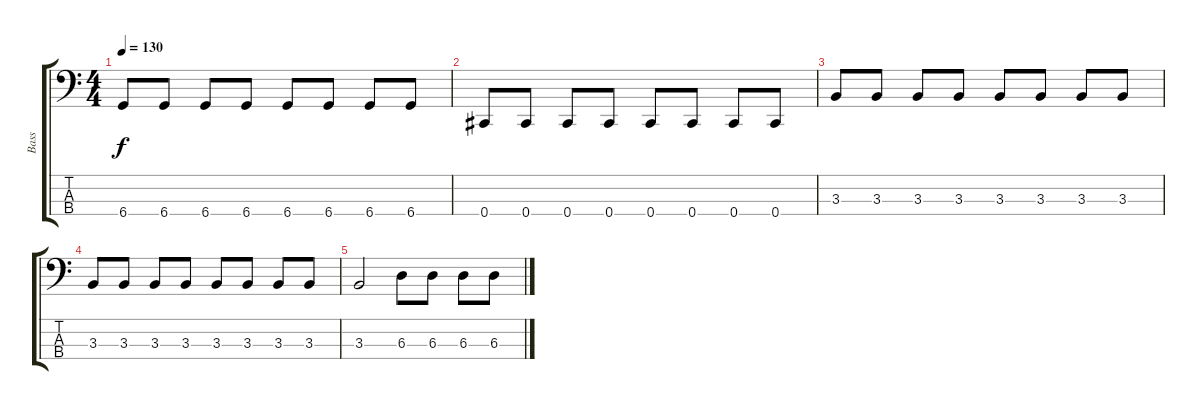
\track ("Bass" "Bass") {instrument electricbasspick}
\staff {score tabs}
\tuning (Gb2 Db2 Ab1 Db1) {hide}
\ts (4 4)
\tempo 130
\clef f4
\ks c
6.4.8{dy f} 6.4.8 6.4.8 6.4.8 6.4.8 6.4.8 6.4.8 6.4.8 |
0.4.8 0.4.8 0.4.8 0.4.8 0.4.8 0.4.8 0.4.8 0.4.8 |
3.3.8 3.3.8 3.3.8 3.3.8 3.3.8 3.3.8 3.3.8 3.3.8 |
3.3.8 3.3.8 3.3.8 3.3.8 3.3.8 3.3.8 3.3.8 3.3.8 |
3.3.2 6.3.8 6.3.8 6.3.8 6.3.8
